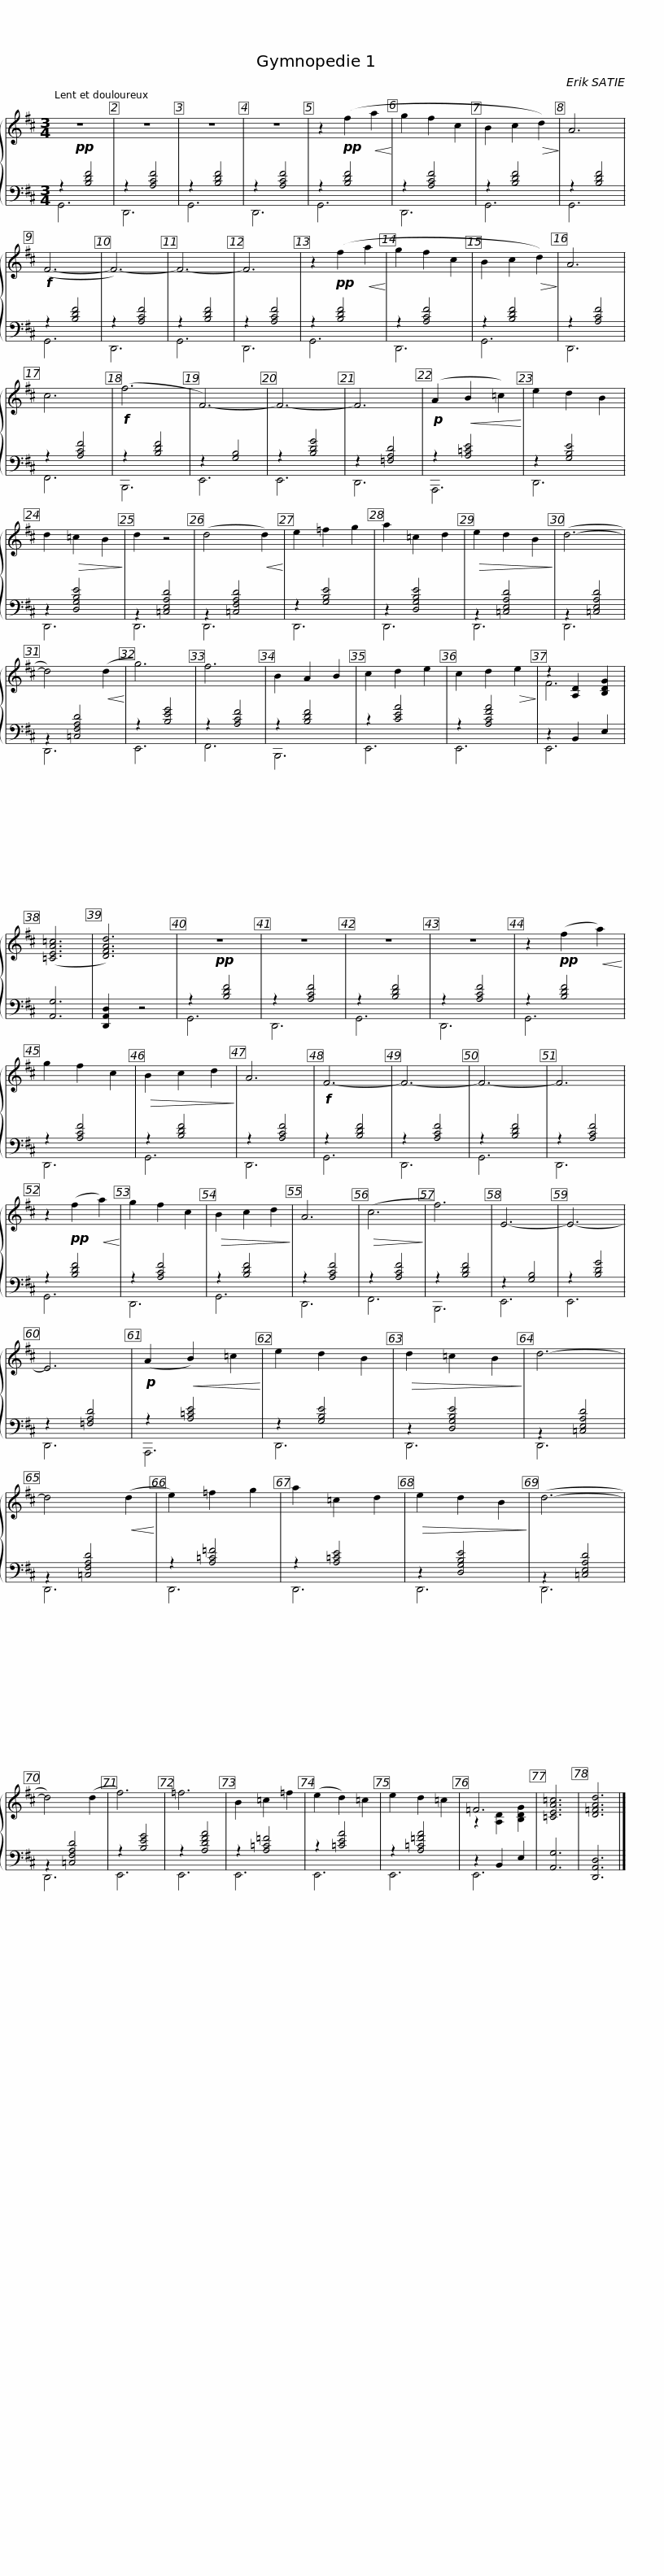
X:1
%%score { ( 1 4 ) | ( 2 3 ) }
L:1/8
M:3/4
I:linebreak $
K:D
V:1 treble
V:4 treble
V:2 bass
V:3 bass
V:1
!pp! z6 | z6 | z6 | z6 |$ z2!pp! (f2!<(! a2!<)! | %5
 g2 f2 c2 | B2 c2!>(! d2)!>)! | A6 |$!f! (F6- | F6-) | %10
 F6- | F6 |$ z2!pp! (f2!<(! a2!<)! | g2 f2 c2 | B2 c2!>(! d2)!>)! | %15
 A6 | c6 |$!f! (f6 | F6-) | F6- | %20
 F6 |$!p! (A2!<(! B2 =c2)!<)! | e2 d2 B2 | d2!>(! =c2 B2!>)! | d2 z4 |$ %25
 (d4!<(! d2)!<)! | e2 =f2 g2 | a2 =c2 d2 |!>(! e2 d2 B2!>)! |$ (d6- | %30
 d4)!<(! (d2!<)! | g6) | f6 | B2 A2 B2 |$ c2 d2 e2 | %35
 c2 d2!>(! e2!>)! | z2 [A,D]2 [B,DG]2 | ([=CEA=c]6 | [DFAd]6) |$!pp! z6 | %40
 z6 | z6 | z6 |$ z2!pp! (f2!<(! a2)!<)! | g2 f2 c2 | %45
!>(! B2 c2 d2!>)! | A6 |$!f! F6- | F6- | F6- | %50
 F6 |$ z2!pp! (f2!<(! a2)!<)! | g2 f2 c2 |!>(! B2 c2 d2!>)! | A6 |$ %55
!>(! (c6!>)! | f6) | E6- | E6- | E6 |$ %60
!p! (A2!<(! B2) =c2!<)! | e2 d2 B2 |!>(! d2 =c2 B2!>)! | d6- |$ d4!<(! (d2!<)! | %65
 e2) =f2 g2 | a2 =c2 d2 |!>(! e2 d2 B2!>)! |$ (d6- | d4) (d2 | %70
 f6) | =f6 | B2 =c2 =f2 |$ (e2 d2) =c2 | e2 d2 =c2 | %75
 =F6 | [=CEA=c]6 | [D=FAd]6 |] %78
V:2
 z2 [B,DF]4 | z2 [A,CF]4 | z2 [B,DF]4 | z2 [A,CF]4 |$ z2 [B,DF]4 | %5
 z2 [A,CF]4 | z2 [B,DF]4 | z2 [B,DF]4 |$ z2 [B,DF]4 | z2 [A,CF]4 | %10
 z2 [B,DF]4 | z2 [A,CF]4 |$ z2 [B,DF]4 | z2 [A,CF]4 | z2 [B,DF]4 | %15
 z2 [A,CF]4 | z2 [A,CF]4 |$ z2 [B,DF]4 | z2 [G,B,]4 | z2 [B,DG]4 | %20
 z2 [=F,A,D]4 |$ z2 [A,=CE]4 | z2 [G,B,E]4 | z2 [D,G,B,E]4 | z2 [=C,E,A,D]4 |$ %25
 z2 [=C,F,A,D]4 | z2 [G,B,E]4 | z2 [D,G,B,E]4 | z2 [=C,E,A,D]4 |$ z2 [=C,E,A,D]4 | %30
 z2 [=C,F,A,D]4 | z2 [B,EG]4 | z2 [A,CF]4 | z2 [B,DF]4 |$ z2 [CEA]4 | %35
 z2 [A,CFA]4 | z2 B,,2 E,2 | [A,,G,]6 | [D,,A,,D,]2 z4 |$ z2 [B,DF]4 | %40
 z2 [A,CF]4 | z2 [B,DF]4 | z2 [A,CF]4 |$ z2 [B,DF]4 | z2 [A,CF]4 | %45
 z2 [B,DF]4 | z2 [A,CF]4 |$ z2 [B,DF]4 | z2 [A,CF]4 | z2 [B,DF]4 | %50
 z2 [A,CF]4 |$ z2 [B,DF]4 | z2 [A,CF]4 | z2 [B,DF]4 | z2 [A,CF]4 |$ %55
 z2 [A,CF]4 | z2 [B,DF]4 | z2 [G,B,]4 | z2 [B,DG]4 | z2 [=F,A,D]4 |$ %60
 z2 [A,=CE]4 | z2 [G,B,E]4 | z2 [D,G,B,E]4 | z2 [=C,E,A,D]4 |$ z2 [=C,F,A,D]4 | %65
 z2 [A,=C=F]4 | z2 [A,=CE]4 | z2 [D,G,B,E]4 |$ z2 [=C,E,A,D]4 | z2 [=C,F,A,D]4 | %70
 z2 [B,EG]4 | z2 [A,DFA]4 | z2 [A,=C=F]4 |$ z2 [=CEA]4 | z2 [A,=C=FA]4 | %75
 z2 B,,2 E,2 | [A,,G,]6 | [D,,A,,D,]6 |] %78
V:3
 G,,6 | D,,6 | G,,6 | D,,6 |$ G,,6 | %5
 D,,6 | G,,6 | G,,6 |$ G,,6 | D,,6 | %10
 G,,6 | D,,6 |$ G,,6 | D,,6 | G,,6 | %15
 D,,6 | F,,6 |$ B,,,6 | E,,6 | E,,6 | %20
 D,,6 |$ A,,,6 | D,,6 | D,,6 | D,,6 |$ %25
 D,,6 | D,,6 | D,,6 | D,,6 |$ D,,6 | %30
 D,,6 | E,,6 | F,,6 | B,,,6 |$ E,,6 | %35
 E,,6 | E,,6 | x6 | x6 |$ G,,6 | %40
 D,,6 | G,,6 | D,,6 |$ G,,6 | D,,6 | %45
 G,,6 | D,,6 |$ G,,6 | D,,6 | G,,6 | %50
 D,,6 |$ G,,6 | D,,6 | G,,6 | D,,6 |$ %55
 F,,6 | B,,,6 | E,,6 | E,,6 | D,,6 |$ %60
 A,,,6 | D,,6 | D,,6 | D,,6 |$ D,,6 | %65
 D,,6 | D,,6 | D,,6 |$ D,,6 | D,,6 | %70
 E,,6 | E,,6 | E,,6 |$ E,,6 | E,,6 | %75
 E,,6 | x6 | x6 |] %78
V:4
 x6 | x6 | x6 | x6 |$ x6 | %5
 x6 | x6 | x6 |$ x6 | x6 | %10
 x6 | x6 |$ x6 | x6 | x6 | %15
 x6 | x6 |$ x6 | x6 | x6 | %20
 x6 |$ x6 | x6 | x6 | x6 |$ %25
 x6 | x6 | x6 | x6 |$ x6 | %30
 x6 | x6 | x6 | x6 |$ x6 | %35
 x6 | F6 | x6 | x6 |$ x6 | %40
 x6 | x6 | x6 |$ x6 | x6 | %45
 x6 | x6 |$ x6 | x6 | x6 | %50
 x6 |$ x6 | x6 | x6 | x6 |$ %55
 x6 | x6 | x6 | x6 | x6 |$ %60
 x6 | x6 | x6 | x6 |$ x6 | %65
 x6 | x6 | x6 |$ x6 | x6 | %70
 x6 | x6 | x6 |$ x6 | x6 | %75
 z2 [A,D]2 [B,DG]2 | x6 | x6 |] %78
